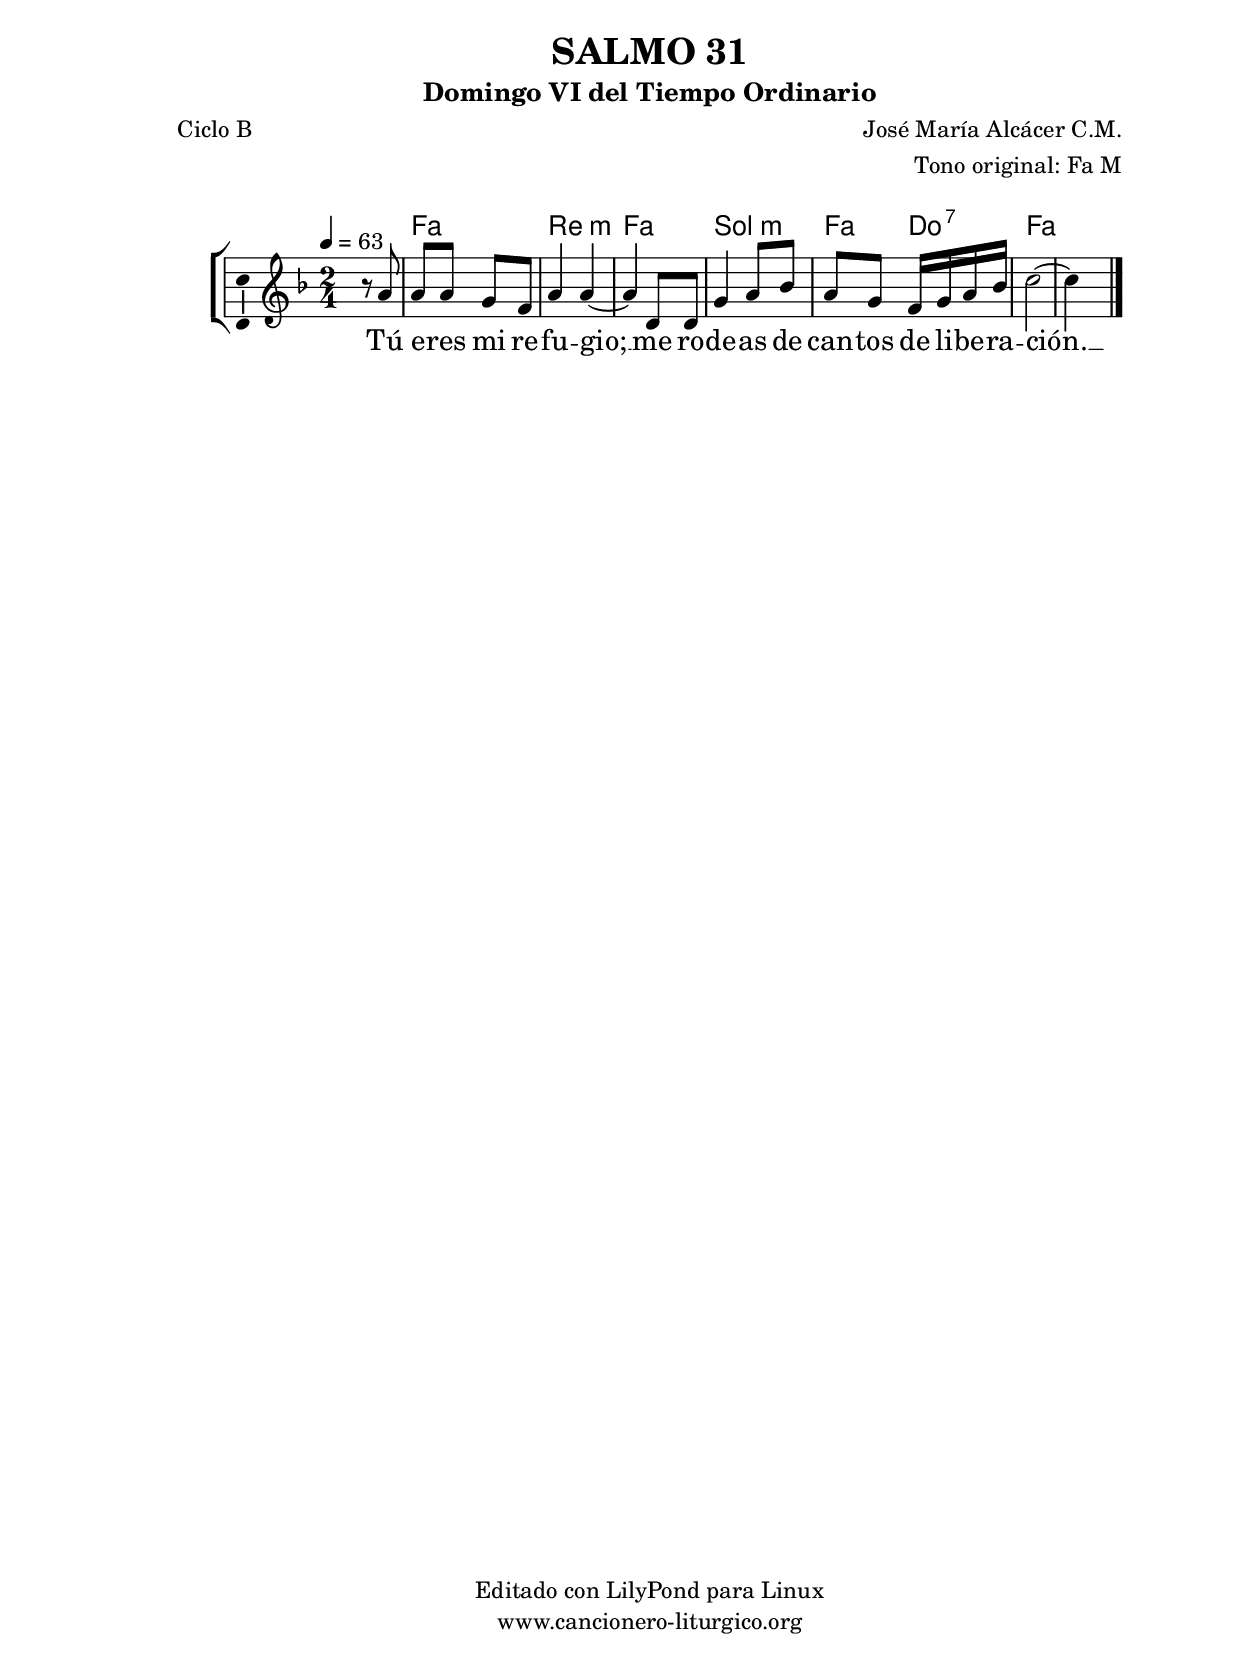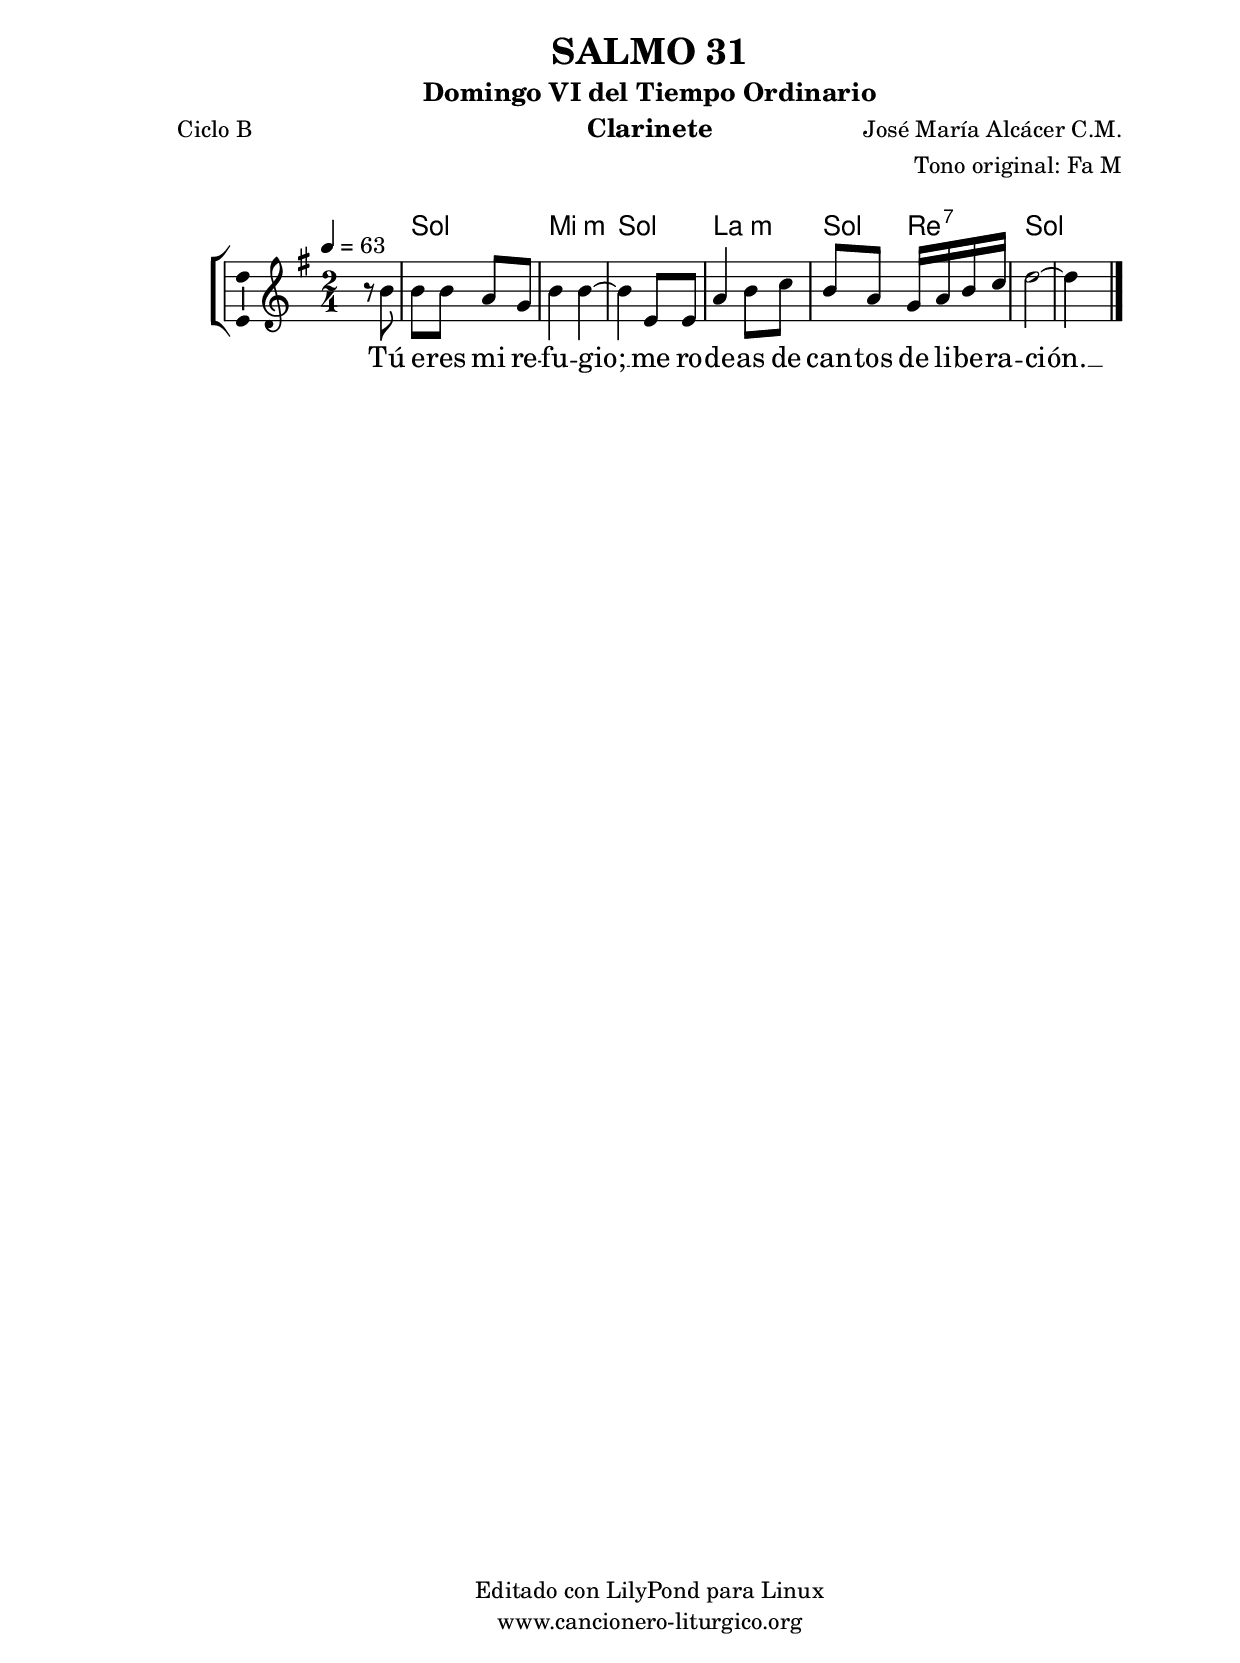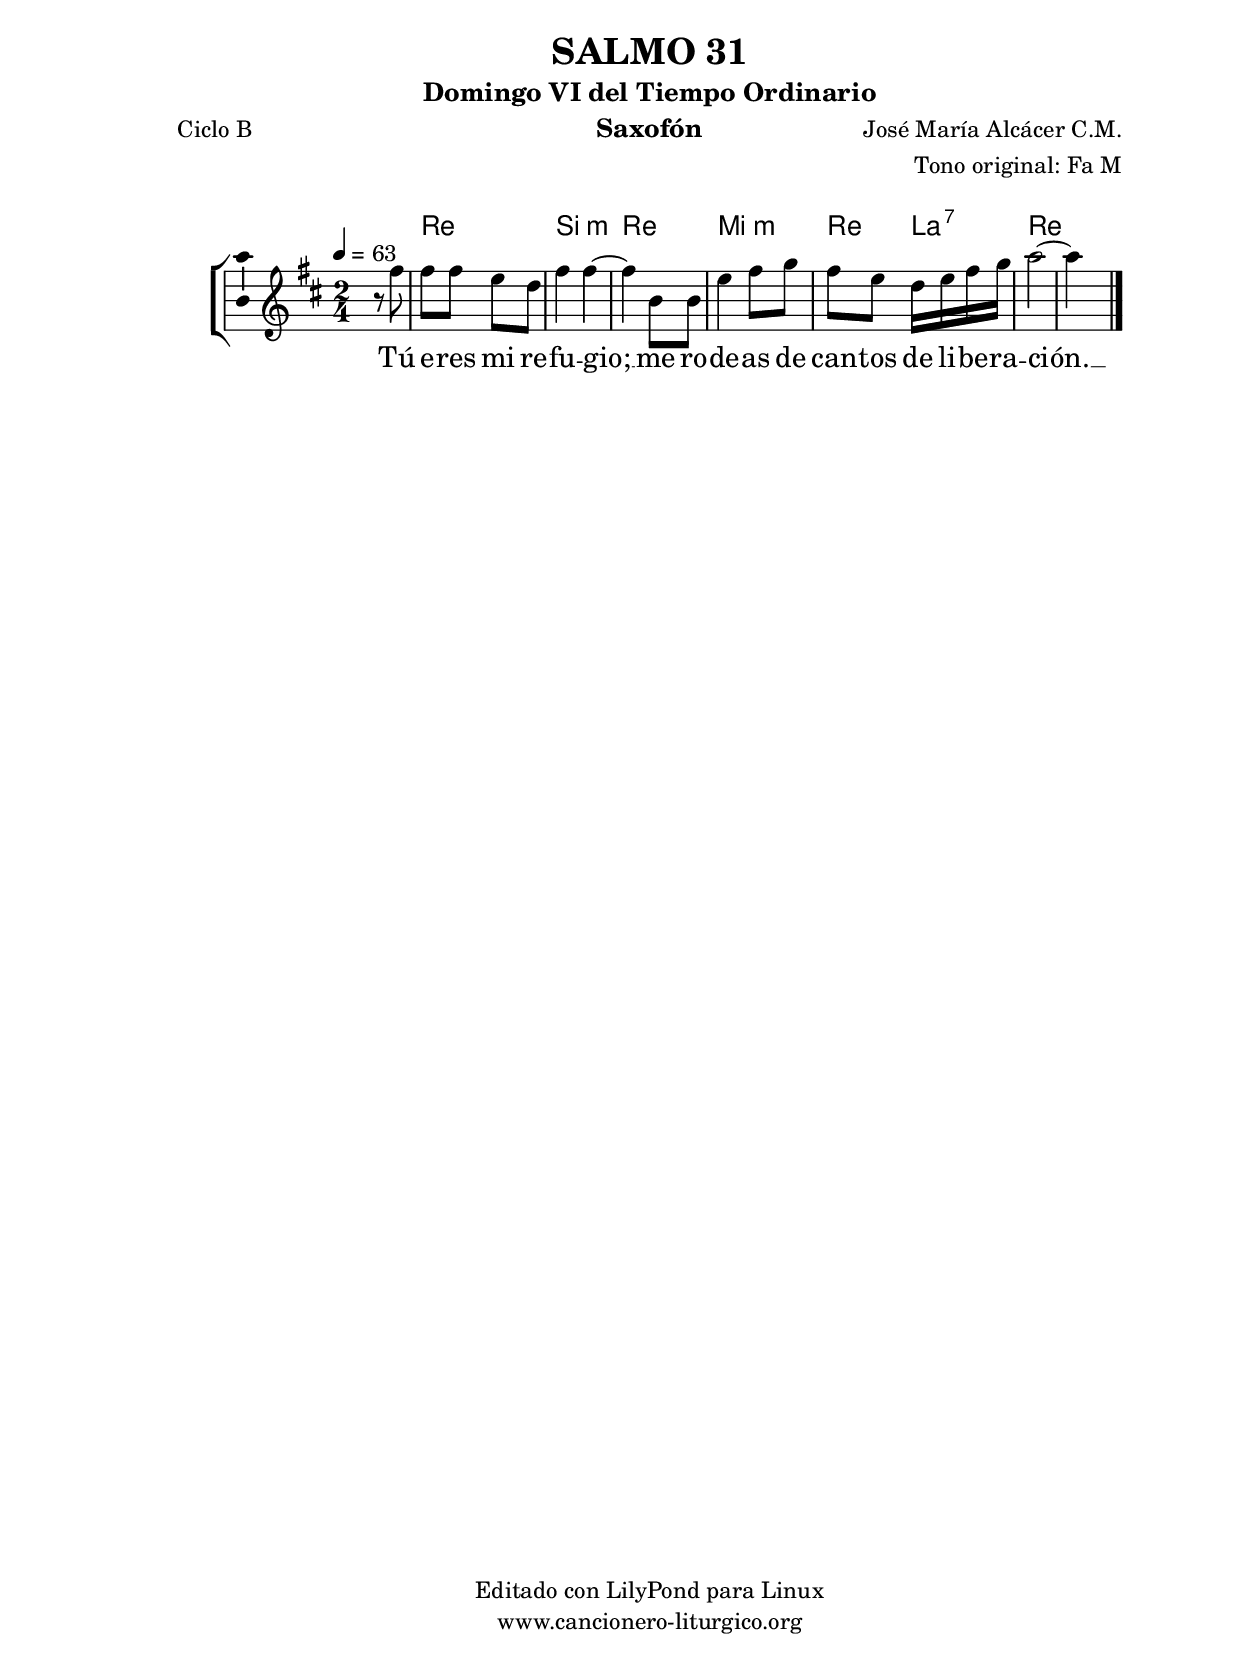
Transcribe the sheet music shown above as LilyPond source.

%
%para convertir .midi en .wav:
%timidity filename.midi -Ow -o finename.wav
%
%
%Para convertir de .wav a .mp3:
%lame -h -m j filename.wav
%
%
%para escuchar el midi:
%timidity nombrefichero.midi
%


%versión de lilypond para la que se ha escrito esta partitura:
\version "2.16.0"

	%Tamaño papel
	#(set-default-paper-size "a4")
	%Tamaño partitura
	#(set-global-staff-size 20)
	%No responde al pulsar sobre una nota
	#(ly:set-option 'point-and-click #f)

%parámetros del encabezamiento:
\header {
	title = "SALMO 31"
	subtitle = "Domingo VI del Tiempo Ordinario"
	composer = "José María Alcácer C.M."
	poet = "Ciclo B"
	meter = ""
	arranger = "Tono original: Fa M"
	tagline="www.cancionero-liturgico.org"
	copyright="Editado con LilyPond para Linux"
	}

%parámetros asociados al papel:
\paper  {
	oddHeaderMarkup = \markup {\fill-line { \on-the-fly #not-first-page \fromproperty #'header:title \on-the-fly #not-first-page \fromproperty #'header:composer }}
	evenHeaderMarkup = \markup {\fill-line { \fromproperty #'header:composer \fromproperty #'header:title }}
	#(set-paper-size "a4")
	print-page-number = ##f
	first-page-number = 1
	print-first-page-number = ##f
%	head-separation = 3.0 \cm
	top-margin = 2.0 \cm
	bottom-margin = 0.5\cm
%%%	bottom-margin = -1.0\cm
	left-margin = 3.0 \cm
	line-width = 16.0 \cm 
	indent = 8\mm
	interscoreline = 2.\mm
	between-system-space = 15\mm
%	para que las partituras no llenen la hoja:
	ragged-bottom = ##t
%	idem para la última hoja:
	ragged-last-bottom = ##f
%	para que las partituras llenen el ancho del papel:
	ragged-last = ##f
	after-title-space = 2.5 \cm
%page-count=1
%system-count=8

	%Flexible Vertical Spacing
%	markup-markup-spacing =
%	#'((basic-distance . 15) (minimum-distance . 15) (padding . 3))
	markup-system-spacing =
	#'((basic-distance . 15) (minimum-distance . 15) (padding . 3))
	system-system-spacing =
	#'((basic-distance . 15) (minimum-distance . 15) (padding . 3))
	score-system-spacing =
	#'((basic-distance . 15) (minimum-distance . 15) (padding . 5))
%	top-system-spacing = % header
%	#'((basic-distance . 8) (minimum-distance . 0) (padding . 3))
%	top-markup-spacing =
%	#'((basic-distance . 20) (minimum-distance . 20) (padding . 3))
	last-bottom-spacing = % footer
	#'((basic-distance . 5) (minimum-distance . 5) (padding . 3))
%	score-markup-spacing =
%	#'((basic-distance . 16) (minimum-distance . 13) (padding . 3))

	}


%parámetros que afectan a toda la partitura:
global =  {
	%clave de sol (G):
	\clef G
	%armadura:
%	\transpose e f
	\key f \major
	\tempo 4=63
	\set Score.tempoHideNote = ##f
	}


acordes = {
	\italianChords
	\chordmode {
%	\transpose e f
{

s2
f2 d:m f g:m f4 c:7 f2
s2

	}
	}
}

melodia = 
%	\transpose e f
{
	\relative c''{

\time 2/4

s4 r8 a8
a8 a g f
a4 a~
a4 d,8 d
g4 a8 bes
a8 g f16 g a bes
c2~
c4 s4

	\bar "|."
	}
	}


texto = \lyricmode {
Tú e -- res mi re -- fu -- gio; __
me ro -- de -- as de can -- tos de li -- be -- ra -- ción. __
	}


acordesStaff = \context ChordNames = acordesStaff <<
	\set chordChanges = ##t
	\acordes
	>>


vozStaff = \context Voice = vozStaff
\with {\consists "Ambitus_engraver"}
<<
%	\set Staff.instrumentName = ""
%	\set Staff.shortInstrumentName = ""
%	\set Staff.midiInstrument = #"clarinet"
%	\set Staff.midiInstrument = #"cello"
%	\set Staff.midiInstrument = #"flute"
	\set Staff.midiInstrument = #"electric guitar (jazz)"
%	\set Staff.midiInstrument = #"english horn"
%	\set Staff.midiInstrument = #"violin"
%	\set Staff.midiInstrument = #"glockenspiel"
	\set Staff.midiMinimumVolume = #0.7
	\set Staff.midiMaximumVolume = #0.9
	\global
	\melodia
	>>


textoStaff = \context Lyrics = textoStaff <<
	\lyricsto vozStaff \texto
	>>

\book {
	\score {
		\context ChoirStaff {
			\override StaffGroup.SystemStartBracket #'collapse-height = #1
			\override Score.SystemStartBar #'collapse-height = #1
			<<
			\acordesStaff
			\vozStaff
			\textoStaff
			>>
			}
		\layout {
	    		\context {
				\Lyrics
				\override LyricText #'font-size = #2
				}
	   		 \context {
				\Score
				%fontSize = #3
				\override StaffSymbol #'staff-space = #(magstep +3)
				%\override Beam #'thickness = #0.55
				%\override SpacingSpanner #'spacing-increment = #1.0
				%\override Slur #'height-limit = #1.5
				}
			}
		}
	\score {
		\unfoldRepeats
		\context ChoirStaff {
			<<
			\acordesStaff
			\vozStaff
			>>
			}
		\midi {
	  		\context {
	  			\Score
				tempoWholesPerMinute = #(ly:make-moment 70 4)
				}
			}
		}
	}

%Partitura para clarinete
#(define output-suffix "C")
\book {
	\header{
		instrument = "Clarinete"
		}
	\score {
		\context ChoirStaff {
			\override StaffGroup.SystemStartBracket #'collapse-height = #1
			\override Score.SystemStartBar #'collapse-height = #1
\transpose c d
			<<
			\acordesStaff
			\vozStaff
			\textoStaff
			>>
			}
		\layout {
	    		\context {
				\Lyrics
				\override LyricText #'font-size = #2
				}
	   		 \context {
				\Score
				%fontSize = #3
				\override StaffSymbol #'staff-space = #(magstep +3)
				%\override Beam #'thickness = #0.55
				%\override SpacingSpanner #'spacing-increment = #1.0
				%\override Slur #'height-limit = #1.5
				}
			}
		}
	}

%Partitura para saxofón
#(define output-suffix "S")
\book {
	\header{
		instrument = "Saxofón"
		}
	\score {
		\context ChoirStaff {
			\override StaffGroup.SystemStartBracket #'collapse-height = #1
			\override Score.SystemStartBar #'collapse-height = #1
\transpose c a
			<<
			\acordesStaff
			\vozStaff
			\textoStaff
			>>
			}
		\layout {
	    		\context {
				\Lyrics
				\override LyricText #'font-size = #2
				}
	   		 \context {
				\Score
				%fontSize = #3
				\override StaffSymbol #'staff-space = #(magstep +3)
				%\override Beam #'thickness = #0.55
				%\override SpacingSpanner #'spacing-increment = #1.0
				%\override Slur #'height-limit = #1.5
				}
			}
		}
	}

